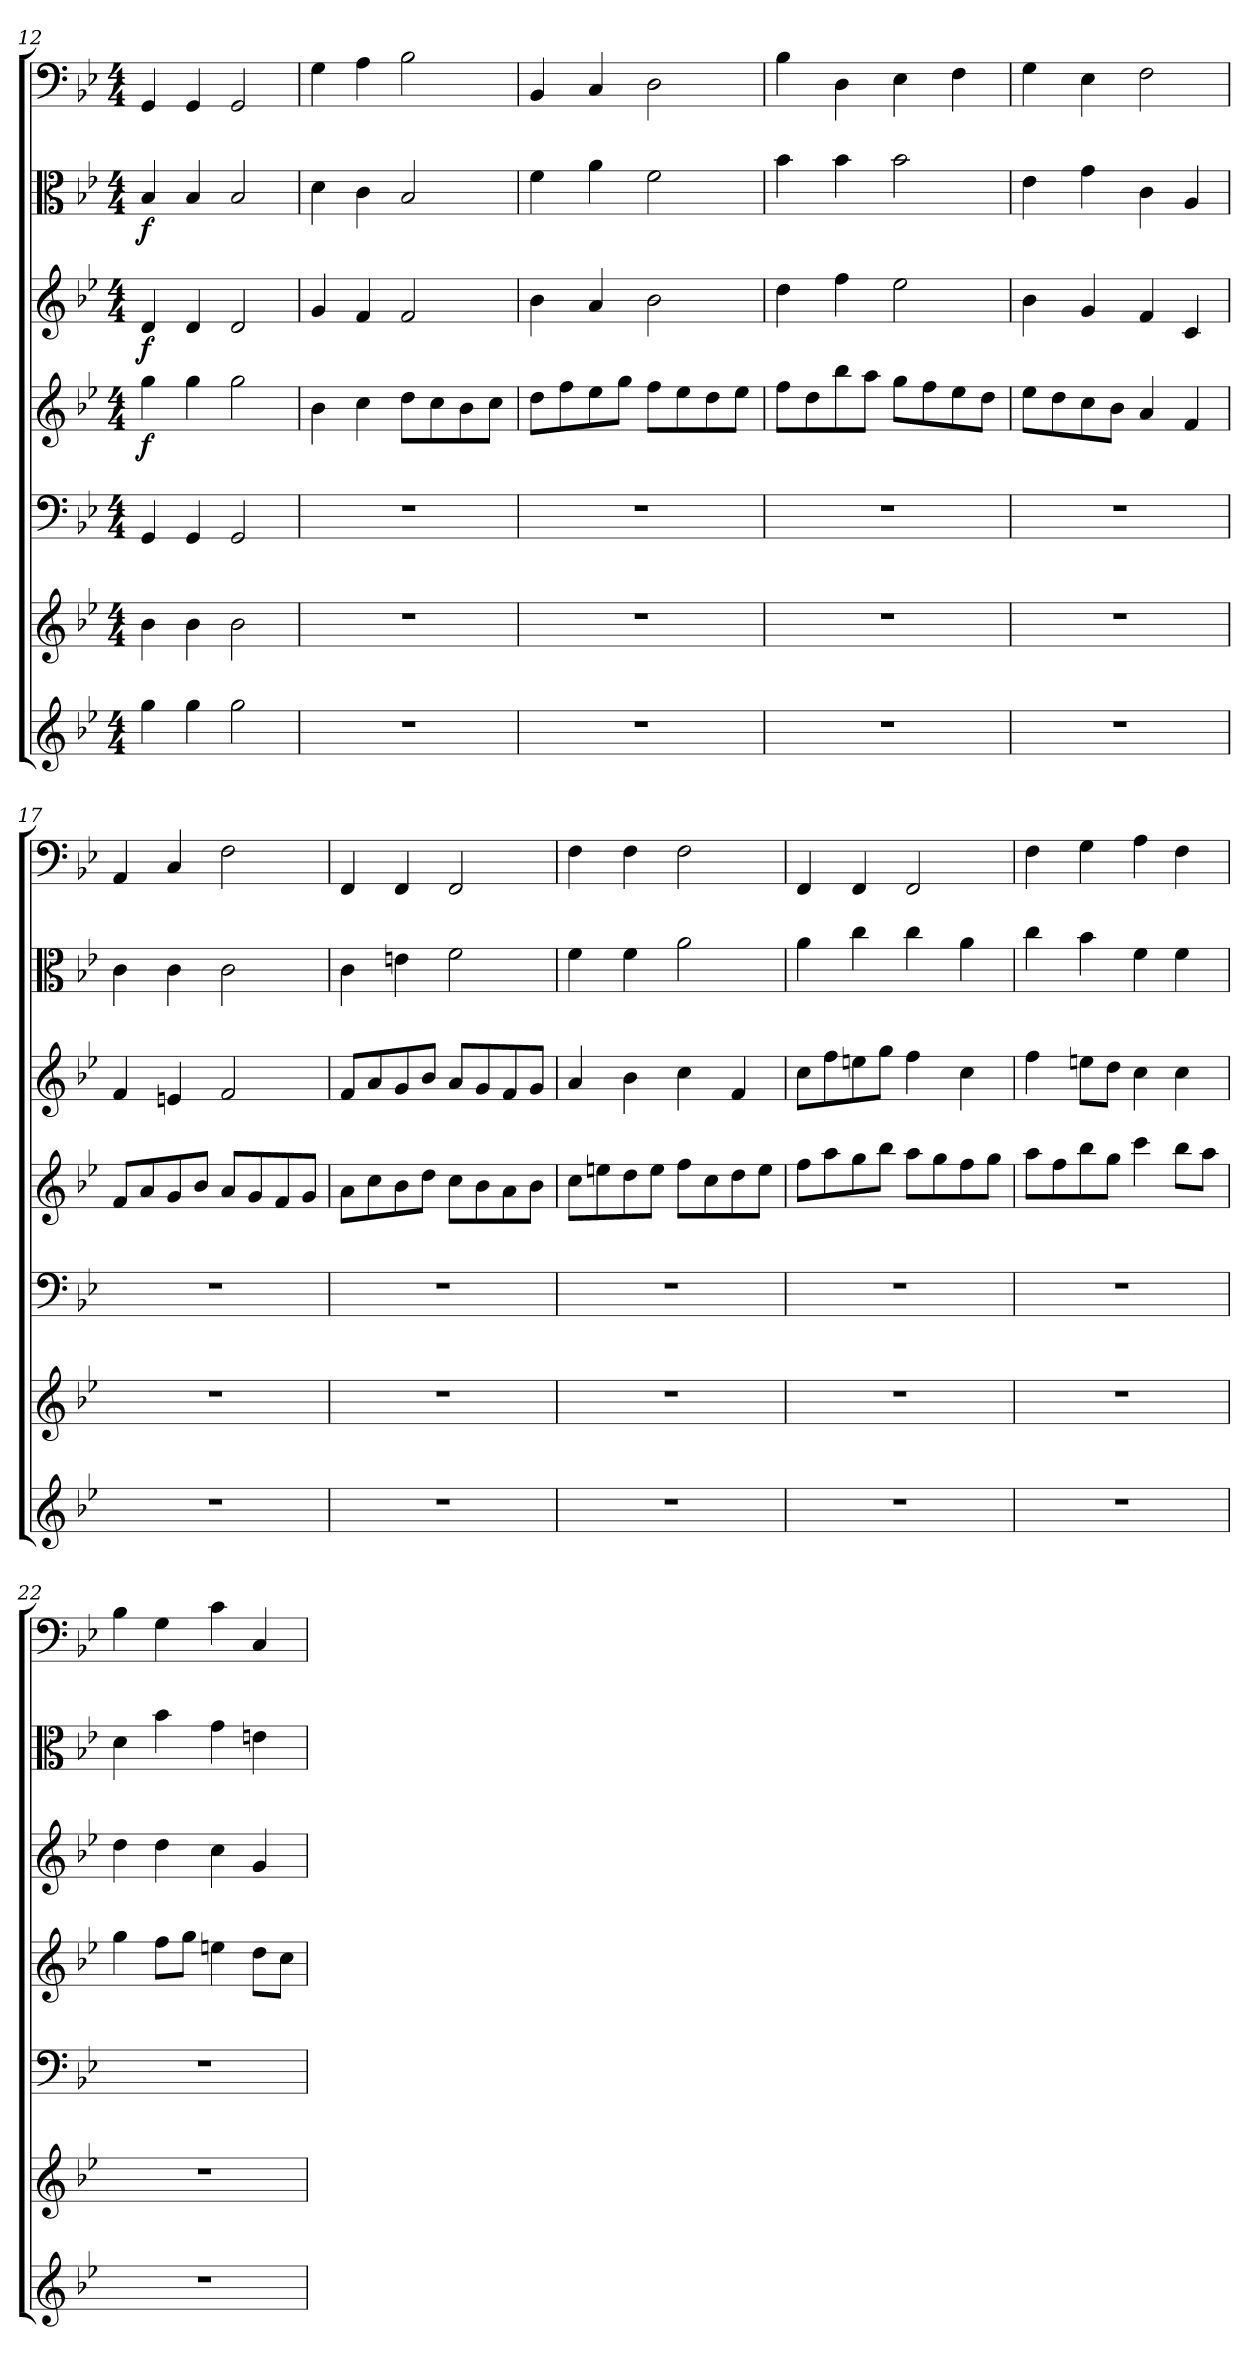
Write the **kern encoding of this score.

**kern	**kern	**kern	**kern	**dynam	**kern	**dynam	**kern	**dynam	**kern
*part7	*part6	*part5	*part4	*part4	*part3	*part3	*part2	*part2	*part1
*staff7	*staff6	*staff5	*staff4	*staff4	*staff3	*staff3	*staff2	*staff2	*staff1
*clefG2	*clefG2	*clefF4	*clefG2	*	*clefG2	*	*clefC3	*	*clefF4
*k[b-e-]	*k[b-e-]	*k[b-e-]	*k[b-e-]	*	*k[b-e-]	*	*k[b-e-]	*	*k[b-e-]
*g:	*g:	*g:	*g:	*	*g:	*	*g:	*	*g:
*M4/4	*M4/4	*M4/4	*M4/4	*	*M4/4	*	*M4/4	*	*M4/4
=12	=12	=12	=12	=12	=12	=12	=12	=12	=12
4gg\	4b-\	4GG/	4gg\	f	4d/	f	4B-/	f	4GG/
4gg\	4b-\	4GG/	4gg\	.	4d/	.	4B-/	.	4GG/
2gg\	2b-\	2GG/	2gg\	.	2d/	.	2B-/	.	2GG/
=13	=13	=13	=13	=13	=13	=13	=13	=13	=13
1r	1r	1r	4b-\	.	4g/	.	4d\	.	4G\
.	.	.	4cc\	.	4f/	.	4c\	.	4A\
.	.	.	8dd\L	.	2f/	.	2B-/	.	2B-\
.	.	.	8cc\	.	.	.	.	.	.
.	.	.	8b-\	.	.	.	.	.	.
.	.	.	8cc\J	.	.	.	.	.	.
=14	=14	=14	=14	=14	=14	=14	=14	=14	=14
1r	1r	1r	8dd\L	.	4b-\	.	4f\	.	4BB-/
.	.	.	8ff\	.	.	.	.	.	.
.	.	.	8ee-\	.	4a/	.	4a\	.	4C/
.	.	.	8gg\J	.	.	.	.	.	.
.	.	.	8ff\L	.	2b-\	.	2f\	.	2D\
.	.	.	8ee-\	.	.	.	.	.	.
.	.	.	8dd\	.	.	.	.	.	.
.	.	.	8ee-\J	.	.	.	.	.	.
=15	=15	=15	=15	=15	=15	=15	=15	=15	=15
1r	1r	1r	8ff\L	.	4dd\	.	4b-\	.	4B-\
.	.	.	8dd\	.	.	.	.	.	.
.	.	.	8bb-\	.	4ff\	.	4b-\	.	4D\
.	.	.	8aa\J	.	.	.	.	.	.
.	.	.	8gg\L	.	2ee-\	.	2b-\	.	4E-\
.	.	.	8ff\	.	.	.	.	.	.
.	.	.	8ee-\	.	.	.	.	.	4F\
.	.	.	8dd\J	.	.	.	.	.	.
=16	=16	=16	=16	=16	=16	=16	=16	=16	=16
1r	1r	1r	8ee-\L	.	4b-\	.	4e-\	.	4G\
.	.	.	8dd\	.	.	.	.	.	.
.	.	.	8cc\	.	4g/	.	4g\	.	4E-\
.	.	.	8b-\J	.	.	.	.	.	.
.	.	.	4a/	.	4f/	.	4c\	.	2F\
.	.	.	4f/	.	4c/	.	4A/	.	.
=17	=17	=17	=17	=17	=17	=17	=17	=17	=17
1r	1r	1r	8f/L	.	4f/	.	4c\	.	4AA/
.	.	.	8a/	.	.	.	.	.	.
.	.	.	8g/	.	4en/	.	4c\	.	4C/
.	.	.	8b-/J	.	.	.	.	.	.
.	.	.	8a/L	.	2f/	.	2c\	.	2F\
.	.	.	8g/	.	.	.	.	.	.
.	.	.	8f/	.	.	.	.	.	.
.	.	.	8g/J	.	.	.	.	.	.
=18	=18	=18	=18	=18	=18	=18	=18	=18	=18
1r	1r	1r	8a\L	.	8f/L	.	4c\	.	4FF/
.	.	.	8cc\	.	8a/	.	.	.	.
.	.	.	8b-\	.	8g/	.	4en\	.	4FF/
.	.	.	8dd\J	.	8b-/J	.	.	.	.
.	.	.	8cc\L	.	8a/L	.	2f\	.	2FF/
.	.	.	8b-\	.	8g/	.	.	.	.
.	.	.	8a\	.	8f/	.	.	.	.
.	.	.	8b-\J	.	8g/J	.	.	.	.
=19	=19	=19	=19	=19	=19	=19	=19	=19	=19
1r	1r	1r	8cc\L	.	4a/	.	4f\	.	4F\
.	.	.	8een\	.	.	.	.	.	.
.	.	.	8dd\	.	4b-\	.	4f\	.	4F\
.	.	.	8ee\J	.	.	.	.	.	.
.	.	.	8ff\L	.	4cc\	.	2a\	.	2F\
.	.	.	8cc\	.	.	.	.	.	.
.	.	.	8dd\	.	4f/	.	.	.	.
.	.	.	8ee\J	.	.	.	.	.	.
=20	=20	=20	=20	=20	=20	=20	=20	=20	=20
1r	1r	1r	8ff\L	.	8cc\L	.	4a\	.	4FF/
.	.	.	8aa\	.	8ff\	.	.	.	.
.	.	.	8gg\	.	8een\	.	4cc\	.	4FF/
.	.	.	8bb-\J	.	8gg\J	.	.	.	.
.	.	.	8aa\L	.	4ff\	.	4cc\	.	2FF/
.	.	.	8gg\	.	.	.	.	.	.
.	.	.	8ff\	.	4cc\	.	4a\	.	.
.	.	.	8gg\J	.	.	.	.	.	.
=21	=21	=21	=21	=21	=21	=21	=21	=21	=21
1r	1r	1r	8aa\L	.	4ff\	.	4cc\	.	4F\
.	.	.	8ff\	.	.	.	.	.	.
.	.	.	8bb-\	.	8een\L	.	4b-\	.	4G\
.	.	.	8gg\J	.	8dd\J	.	.	.	.
.	.	.	4ccc\	.	4cc\	.	4f\	.	4A\
.	.	.	8bb-\L	.	4cc\	.	4f\	.	4F\
.	.	.	8aa\J	.	.	.	.	.	.
=22	=22	=22	=22	=22	=22	=22	=22	=22	=22
1r	1r	1r	4gg\	.	4dd\	.	4d\	.	4B-\
.	.	.	8ff\L	.	4dd\	.	4b-\	.	4G\
.	.	.	8gg\J	.	.	.	.	.	.
.	.	.	4een\	.	4cc\	.	4g\	.	4c\
.	.	.	8dd\L	.	4g/	.	4en\	.	4C/
.	.	.	8cc\J	.	.	.	.	.	.
=	=	=	=	=	=	=	=	=	=
*-	*-	*-	*-	*-	*-	*-	*-	*-	*-
